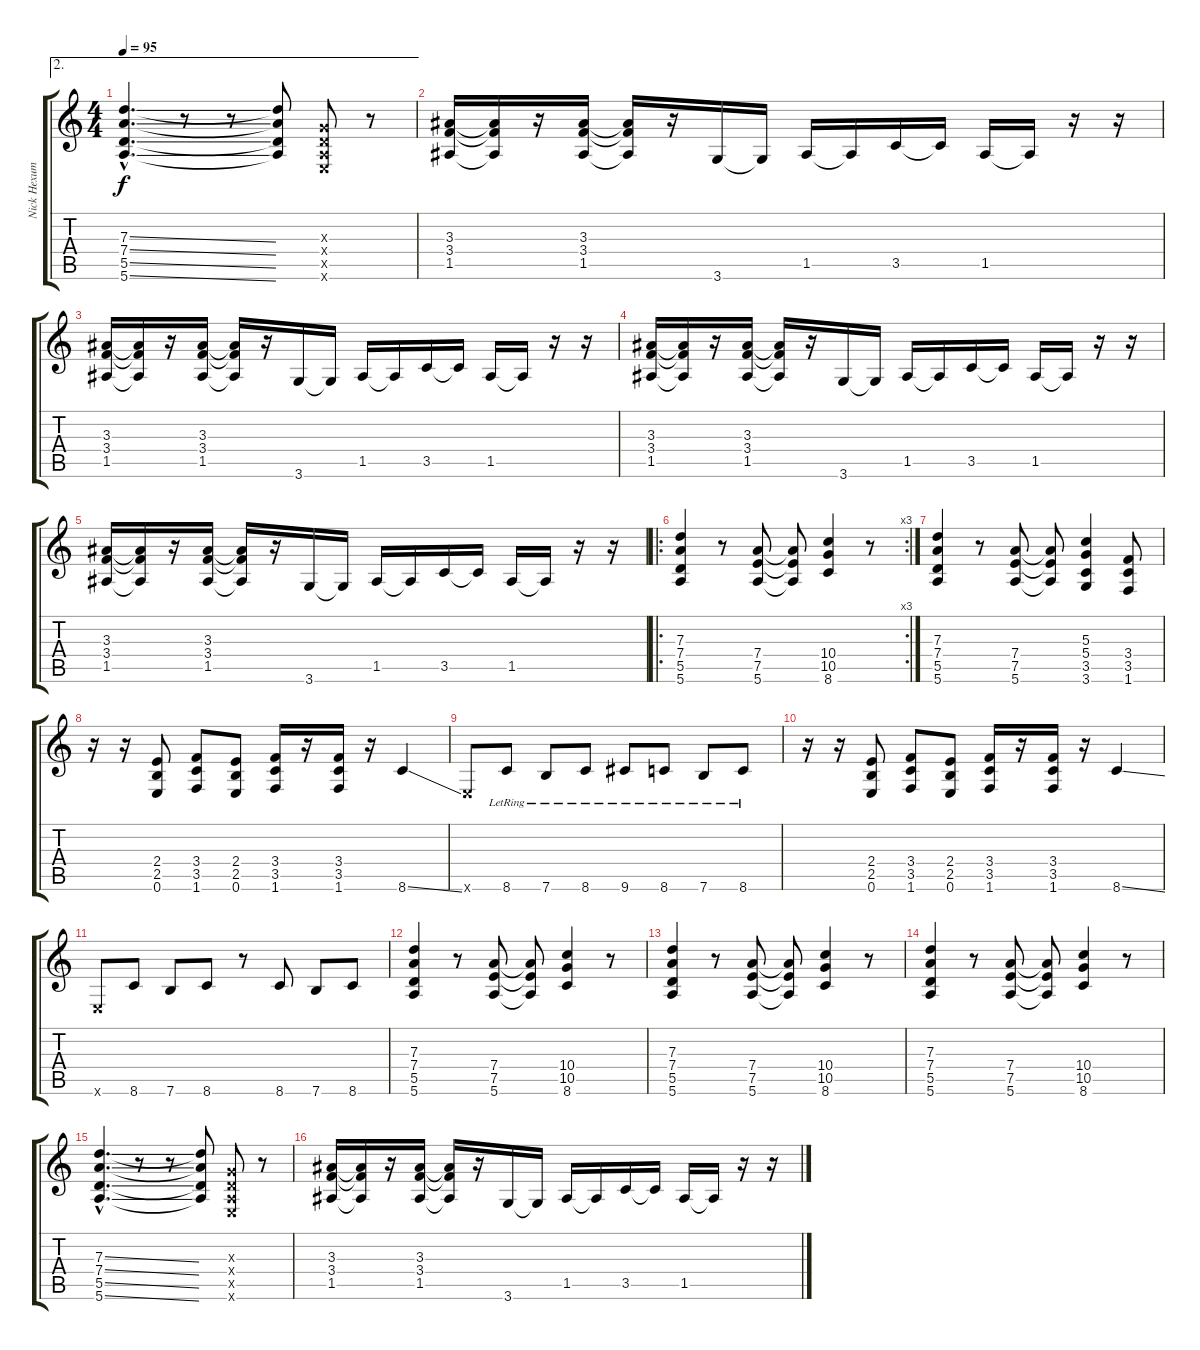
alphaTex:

\track ("Nick Hexum" "Nick Hexum") {instrument overdrivenguitar}
\staff {score tabs}
\tuning (E4 B3 G3 D3 A2 E2) {hide}
\ae 2
\ts (4 4)
\tempo 95
\clef g2
\ks c
(7.3{ss hac} 7.4{ss hac} 5.5{ss hac} 5.6{ss hac}).4{d dy f} r.8 r.8 (7.3{t} 7.4{t} 5.5{t} 5.6{t}).8 (0.3{x} 0.4{x} 0.5{x} 0.6{x}).8 r.8 |
(3.3 3.4 1.5).16 (3.3{t} 3.4{t} 1.5{t}).16 r.16 (3.3 3.4 1.5).16 (3.3{t} 3.4{t} 1.5{t}).16 r.16 3.6.16 3.6{t}.16 1.5.16 1.5{t}.16 3.5.16 3.5{t}.16 1.5.16 1.5{t}.16 r.16 r.16 |
(3.3 3.4 1.5).16 (3.3{t} 3.4{t} 1.5{t}).16 r.16 (3.3 3.4 1.5).16 (3.3{t} 3.4{t} 1.5{t}).16 r.16 3.6.16 3.6{t}.16 1.5.16 1.5{t}.16 3.5.16 3.5{t}.16 1.5.16 1.5{t}.16 r.16 r.16 |
(3.3 3.4 1.5).16 (3.3{t} 3.4{t} 1.5{t}).16 r.16 (3.3 3.4 1.5).16 (3.3{t} 3.4{t} 1.5{t}).16 r.16 3.6.16 3.6{t}.16 1.5.16 1.5{t}.16 3.5.16 3.5{t}.16 1.5.16 1.5{t}.16 r.16 r.16 |
(3.3 3.4 1.5).16 (3.3{t} 3.4{t} 1.5{t}).16 r.16 (3.3 3.4 1.5).16 (3.3{t} 3.4{t} 1.5{t}).16 r.16 3.6.16 3.6{t}.16 1.5.16 1.5{t}.16 3.5.16 3.5{t}.16 1.5.16 1.5{t}.16 r.16 r.16 |
\ro
\rc 3
(7.3 7.4 5.5 5.6).4 r.8 (7.4 7.5 5.6).8 (7.4{t} 7.5{t} 5.6{t}).8 (10.4 10.5 8.6).4 r.8 |
(7.3 7.4 5.5 5.6).4 r.8 (7.4 7.5 5.6).8 (7.4{t} 7.5{t} 5.6{t}).8 (5.3 5.4 3.5 3.6).4 (3.4 3.5 1.6).8 |
r.16 r.16 (2.4 2.5 0.6).8 (3.4 3.5 1.6).8 (2.4 2.5 0.6).8 (3.4 3.5 1.6).16 r.16 (3.4 3.5 1.6).16 r.16 8.6{ss}.4 |
0.6{x}.8 8.6{lr}.8 7.6{lr}.8 8.6{lr}.8 9.6{lr}.8 8.6{lr}.8 7.6{lr}.8 8.6{lr}.8 |
r.16 r.16 (2.4 2.5 0.6).8 (3.4 3.5 1.6).8 (2.4 2.5 0.6).8 (3.4 3.5 1.6).16 r.16 (3.4 3.5 1.6).16 r.16 8.6{ss}.4 |
0.6{x}.8 8.6.8 7.6.8 8.6.8 r.8 8.6.8 7.6.8 8.6.8 |
(7.3 7.4 5.5 5.6).4 r.8 (7.4 7.5 5.6).8 (7.4{t} 7.5{t} 5.6{t}).8 (10.4 10.5 8.6).4 r.8 |
(7.3 7.4 5.5 5.6).4 r.8 (7.4 7.5 5.6).8 (7.4{t} 7.5{t} 5.6{t}).8 (10.4 10.5 8.6).4 r.8 |
(7.3 7.4 5.5 5.6).4 r.8 (7.4 7.5 5.6).8 (7.4{t} 7.5{t} 5.6{t}).8 (10.4 10.5 8.6).4 r.8 |
(7.3{ss hac} 7.4{ss hac} 5.5{ss hac} 5.6{ss hac}).4{d} r.8 r.8 (7.3{t} 7.4{t} 5.5{t} 5.6{t}).8 (0.3{x} 0.4{x} 0.5{x} 0.6{x}).8 r.8 |
(3.3 3.4 1.5).16 (3.3{t} 3.4{t} 1.5{t}).16 r.16 (3.3 3.4 1.5).16 (3.3{t} 3.4{t} 1.5{t}).16 r.16 3.6.16 3.6{t}.16 1.5.16 1.5{t}.16 3.5.16 3.5{t}.16 1.5.16 1.5{t}.16 r.16 r.16
